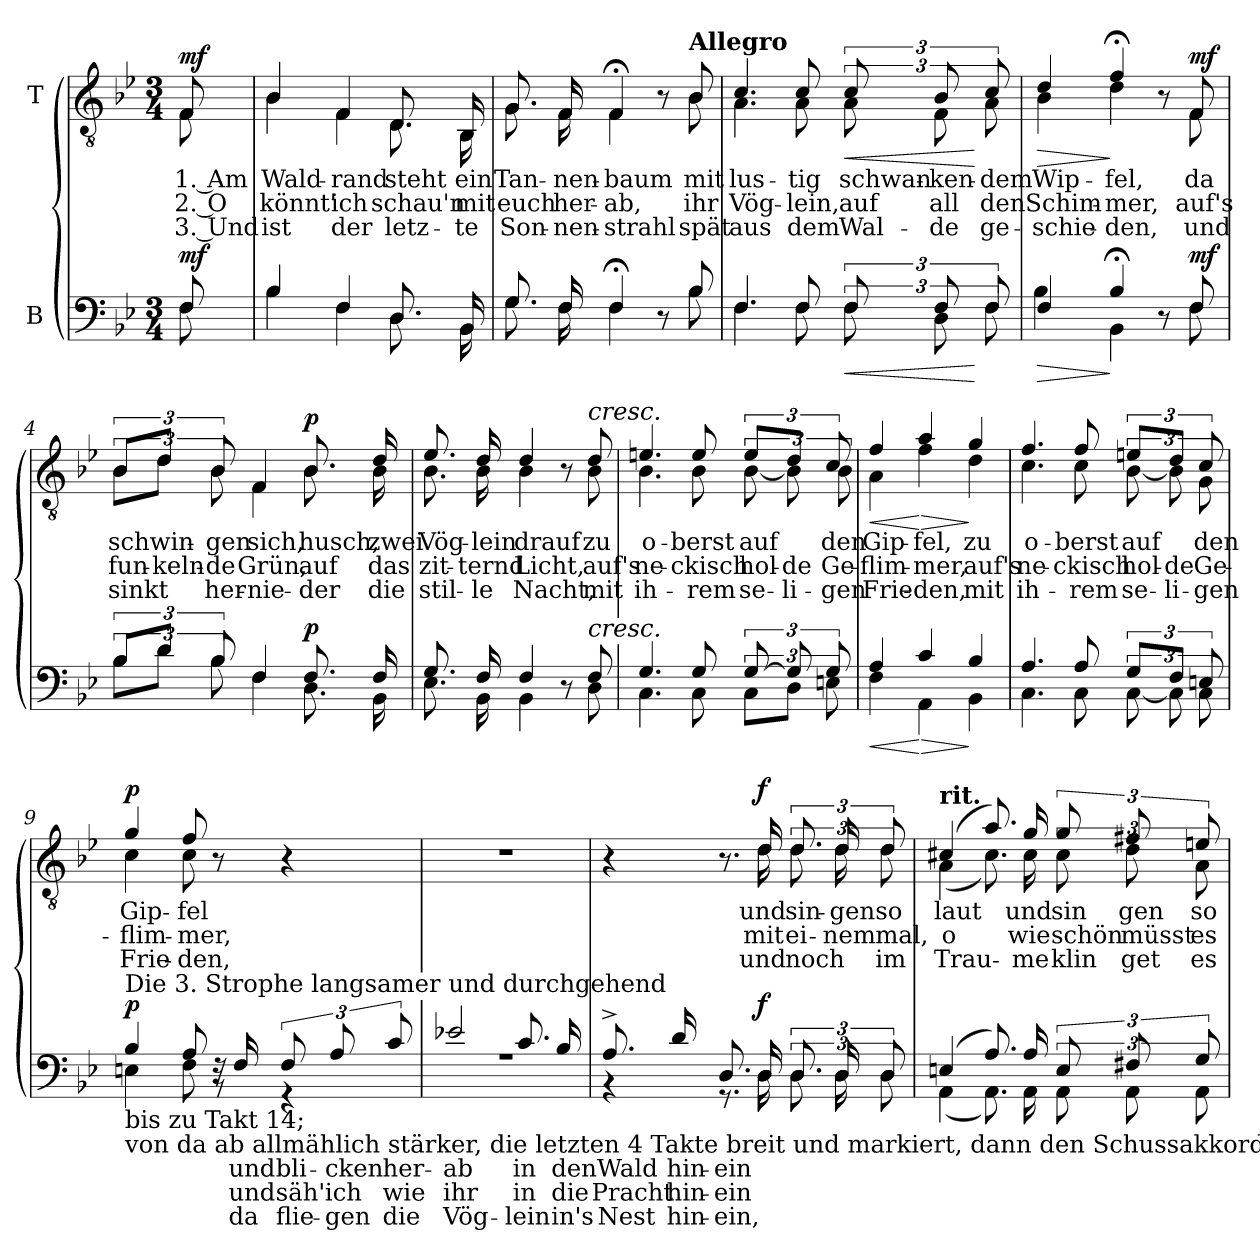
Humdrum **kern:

**kern	**text	**text	**text	**dynam	**kern	**text	**text	**text	**dynam
*part2	*part2	*part2	*part2	*part2	*part1	*part1	*part1	*part1	*part1
*staff2	*staff2	*staff2	*staff2	*staff2	*staff1	*staff1	*staff1	*staff1	*staff1
*I"B	*	*	*	*	*I"T	*	*	*	*
*clefF4	*	*	*	*	*clefGv2	*	*	*	*
*k[b-e-]	*	*	*	*	*k[b-e-]	*	*	*	*
*M3/4	*	*	*	*	*M3/4	*	*	*	*
=	=	=	=	=	=	=	=	=	=
*^	*	*	*	*	*	*	*	*	*
!	!	!	!	!	!	!LO:TX:a:B:t=Lento	!	!	!	!
!	!	!	!	!	!LO:DY:a	!	!LO:LY:b	!LO:LY:b	!LO:LY:b	!LO:DY:a
*	*	*	*	*	*	*^	*	*	*	*
8F/	8F\	.	.	.	mf	8F/	8F\	1. Am	2. O	3. Und	mf
=1	=1	=1	=1	=1	=1	=1	=1	=1	=1	=1	=1
!	!	!	!	!	!	!	!	!LO:LY:b	!LO:LY:b	!LO:LY:b	!
4B-/	4B-\	.	.	.	.	4B-/	4B-\	Wald-	könnt'	ist	.
!	!	!	!	!	!	!	!	!LO:LY:b	!LO:LY:b	!LO:LY:b	!
4F/	4F\	.	.	.	.	4F/	4F\	-rand	ich	der	.
!	!	!	!	!	!	!	!	!LO:LY:b	!LO:LY:b	!LO:LY:b	!
8.D/	8.D\	.	.	.	.	8.D/	8.D\	steht	schau'n	letz-	.
!	!	!	!	!	!	!	!	!LO:LY:b	!LO:LY:b	!LO:LY:b	!
16BB-/	16BB-\	.	.	.	.	16BB-/	16BB-\	ein	mit	-te	.
=2	=2	=2	=2	=2	=2	=2	=2	=2	=2	=2	=2
!	!	!	!	!	!	!	!	!LO:LY:b	!LO:LY:b	!LO:LY:b	!
8.G/	8.G\	.	.	.	.	8.G/	8.G\	Tan-	euch	Son-	.
!	!	!	!	!	!	!	!	!LO:LY:b	!LO:LY:b	!LO:LY:b	!
16F/	16F\	.	.	.	.	16F/	16F\	-nen-	her-	-nen-	.
!	!	!	!	!	!	!	!	!LO:LY:b	!LO:LY:b	!LO:LY:b	!
4F;</	4F\	.	.	.	.	4F;</	4F\	-baum	-ab,	-strahl	.
8r	8ryy	.	.	.	.	8r	8ryy	.	.	.	.
!	!	!	!	!	!	!LO:TX:a:B:t=Allegro	!	!	!	!	!
!	!	!	!	!	!	!	!	!LO:LY:b	!LO:LY:b	!LO:LY:b	!
8B-/	8B-\	.	.	.	.	8B-/	8B-\	mit	ihr	spät	.
=3	=3	=3	=3	=3	=3	=3	=3	=3	=3	=3	=3
!	!	!	!	!	!	!	!	!LO:LY:b	!LO:LY:b	!LO:LY:b	!
4.F/	4.F\	.	.	.	.	4.c/	4.A\	lus-	Vög-	aus	.
!	!	!	!	!	!	!	!	!LO:LY:b	!LO:LY:b	!LO:LY:b	!
8F/	8F\	.	.	.	.	8c/	8A\	-tig	-lein,	dem	.
!	!	!	!	!	!LO:HP:b	!	!	!LO:LY:b	!LO:LY:b	!LO:LY:b	!LO:HP:b
12F/	12F\	.	.	.	<	12c/	12A\	schwan-	auf	Wal-	<
!	!	!	!	!	!	!	!	!LO:LY:b	!LO:LY:b	!LO:LY:b	!
12F/	12D\	.	.	.	.	12B-/	12F\	-ken-	all	-de	.
!	!	!	!	!	!	!	!	!LO:LY:b	!LO:LY:b	!LO:LY:b	!
12F/	12F\	.	.	.	[	12c/	12A\	-dem	den	ge-	[
!!LO:LB:g=z	!!
=3X1	=3X1	=3X1	=3X1	=3X1	=3X1	=3X1	=3X1	=3X1	=3X1	=3X1	=3X1
!	!	!	!	!	!LO:HP:b	!	!	!LO:LY:b	!LO:LY:b	!LO:LY:b	!LO:HP:b
4F/	4B-\	.	.	.	>	4d/	4B-\	Wip-	Schim-	-schie-	>
!	!	!	!	!	!	!	!	!LO:LY:b	!LO:LY:b	!LO:LY:b	!
4B-;</	4BB-\	.	.	.	]	4f;</	4d\	-fel,	-mer,	-den,	]
8r	8ryy	.	.	.	.	8r	8ryy	.	.	.	.
!	!	!	!	!	!LO:DY:a	!	!	!LO:LY:b	!LO:LY:b	!LO:LY:b	!LO:DY:a
8F/	8F\	.	.	.	mf	8F/	8F\	da	auf's	und	mf
=4	=4	=4	=4	=4	=4	=4	=4	=4	=4	=4	=4
!	!	!	!	!	!	!	!	!LO:LY:b	!LO:LY:b	!LO:LY:b	!
12B-/L	12B-\L	.	.	.	.	12B-/L	12B-\L	schwin-	fun-	sinkt	.
!	!	!	!	!	!	!	!	!	!LO:LY:b	!	!
12d/J	12d\J	.	.	.	.	12d/J	12d\J	.	-keln-	.	.
!	!	!	!	!	!	!	!	!LO:LY:b	!LO:LY:b	!LO:LY:b	!
12B-/	12B-\	.	.	.	.	12B-/	12B-\	-gen	-de	her-	.
!	!	!	!	!	!	!	!	!LO:LY:b	!LO:LY:b	!LO:LY:b	!
4F/	4F\	.	.	.	.	4F/	4F\	sich,	Grün,	-nie-	.
!	!	!	!	!	!LO:DY:a	!	!	!LO:LY:b	!LO:LY:b	!LO:LY:b	!LO:DY:a
8.F/	8.D\	.	.	.	p	8.B-/	8.B-\	husch,	auf	-der	p
!	!	!	!	!	!	!	!	!LO:LY:b	!LO:LY:b	!LO:LY:b	!
16F/	16BB-\	.	.	.	.	16d/	16B-\	zwei	das	die	.
=5	=5	=5	=5	=5	=5	=5	=5	=5	=5	=5	=5
!	!	!	!	!	!	!	!	!LO:LY:b	!LO:LY:b	!LO:LY:b	!
8.G/	8.E-\	.	.	.	.	8.e-/	8.B-\	Vög-	zit-	stil-	.
!	!	!	!	!	!	!	!	!LO:LY:b	!LO:LY:b	!LO:LY:b	!
16F/	16BB-\	.	.	.	.	16d/	16B-\	-lein	-ternd	-le	.
!	!	!	!	!	!	!	!	!LO:LY:b	!LO:LY:b	!LO:LY:b	!
4F/	4BB-\	.	.	.	.	4d/	4B-\	drauf	Licht,	Nacht,	.
8r	8ryy	.	.	.	.	8r	8ryy	.	.	.	.
!	!	!	!	!	!	!LO:TX:a:i:t=cresc.	!	!	!	!	!
!LO:TX:a:i:t=cresc.	!	!	!	!	!	!	!	!	!	!	!
!	!	!	!	!	!	!	!	!LO:LY:b	!LO:LY:b	!LO:LY:b	!
8F/	8D\	.	.	.	.	8d/	8B-\	zu	auf's	mit	.
!!LO:LB:g=z	!!
=6	=6	=6	=6	=6	=6	=6	=6	=6	=6	=6	=6
!	!	!	!	!	!	!	!	!LO:LY:b	!LO:LY:b	!LO:LY:b	!
4.G/	4.C\	.	.	.	.	4.en/	4.B-\	o-	ne-	ih-	.
!	!	!	!	!	!	!	!	!LO:LY:b	!LO:LY:b	!LO:LY:b	!
8G/	8C\	.	.	.	.	8e/	8B-\	-berst	-ckisch	-rem	.
!	!	!	!	!	!	!	!	!LO:LY:b	!LO:LY:b	!LO:LY:b	!
[12G/	12C\L	.	.	.	.	12e/L	[12B-\	auf	hol-	se-	.
!	!	!	!	!	!	!	!	!	!LO:LY:b	!LO:LY:b	!
12G/]	12D\J	.	.	.	.	12d/J	12B-\]	.	-de	-li-	.
!	!	!	!	!	!	!	!	!LO:LY:b	!LO:LY:b	!LO:LY:b	!
12G/	12En\	.	.	.	.	12c/	12B-\	den	Ge-	-gen	.
=7	=7	=7	=7	=7	=7	=7	=7	=7	=7	=7	=7
!	!	!	!	!	!LO:HP:b	!	!	!LO:LY:b	!LO:LY:b	!LO:LY:b	!LO:HP:b
4A/	4F\	.	.	.	<	4f/	4A\	Gip-	-flim-	Frie-	<
!	!	!	!	!	!LO:HP:n=1:b	!	!	!LO:LY:b	!LO:LY:b	!LO:LY:b	!LO:HP:n=1:b
4c/	4AA\	.	.	.	[ >	4a/	4f\	-fel,	-mer,	-den,	[ >
!	!	!	!	!	!	!	!	!LO:LY:b	!LO:LY:b	!LO:LY:b	!
4B-/	4BB-\	.	.	.	]	4g/	4d\	zu	auf's	mit	]
=8	=8	=8	=8	=8	=8	=8	=8	=8	=8	=8	=8
!	!	!	!	!	!	!	!	!LO:LY:b	!LO:LY:b	!LO:LY:b	!
4.A/	4.C\	.	.	.	.	4.f/	4.c\	o-	ne-	ih-	.
!	!	!	!	!	!	!	!	!LO:LY:b	!LO:LY:b	!LO:LY:b	!
8A/	8C\	.	.	.	.	8f/	8c\	-berst	-ckisch	-rem	.
!	!	!	!	!	!	!	!	!LO:LY:b	!LO:LY:b	!LO:LY:b	!
12G/L	[12C\	.	.	.	.	12en/L	[12B-\	auf	hol-	se-	.
!	!	!	!	!	!	!	!	!	!LO:LY:b	!LO:LY:b	!
12F/J	12C\]	.	.	.	.	12d/J	12B-\]	.	-de	-li-	.
!	!	!	!	!	!	!	!	!LO:LY:b	!LO:LY:b	!LO:LY:b	!
12En/	12C\	.	.	.	.	12c/	12G\	den	Ge-	-gen	.
!!LO:LB:g=z	!!
=9	=9	=9	=9	=9	=9	=9	=9	=9	=9	=9	=9
!LO:TX:a:t=Die 3. Strophe langsamer und durchgehend	!	!	!	!	!	!	!	!	!	!	!
!LO:TX:b:t=bis zu Takt 14;	!	!	!	!	!	!	!	!	!	!	!
!LO:TX:b:t=von da ab allmählich stärker, die letzten 4 Takte breit und markiert, dann den Schussakkord	!	!	!	!	!	!	!	!	!	!	!
!	!	!	!	!	!LO:DY:a	!	!	!LO:LY:b	!LO:LY:b	!LO:LY:b	!LO:DY:a
4B-/	4En\	.	.	.	p	4g/	4c\	Gip-	-flim-	Frie-	p
!	!	!	!	!	!	!	!	!LO:LY:b	!LO:LY:b	!LO:LY:b	!
8A/	8F\	.	.	.	.	8f/	8c\	-fel	-mer,	-den,	.
16rF	8r	.	.	.	.	8r	8ryy	.	.	.	.
!	!	!LO:LY:b	!LO:LY:b	!LO:LY:b	!	!	!	!	!	!	!
16F/	.	und	und	da	.	.	.	.	.	.	.
!	!	!LO:LY:b	!LO:LY:b	!LO:LY:b	!	!	!	!	!	!	!
12F/	4r	bli-	säh'	flie-	.	4r	4ryy	.	.	.	.
!	!	!LO:LY:b	!LO:LY:b	!LO:LY:b	!	!	!	!	!	!	!
12A/	.	-cken	ich	-gen	.	.	.	.	.	.	.
!	!	!LO:LY:b	!LO:LY:b	!LO:LY:b	!	!	!	!	!	!	!
12c/	.	her-	wie	die	.	.	.	.	.	.	.
*	*	*	*	*	*	*v	*v	*	*	*	*
=10	=10	=10	=10	=10	=10	=10	=10	=10	=10	=10
!	!	!LO:LY:b	!LO:LY:b	!LO:LY:b	!	!	!	!	!	!
2e-X/	2.rA	-ab	ihr	Vög-	.	2.r	.	.	.	.
!	!	!LO:LY:b	!LO:LY:b	!LO:LY:b	!	!	!	!	!	!
8.c/	.	in	in	-lein	.	.	.	.	.	.
!	!	!LO:LY:b	!LO:LY:b	!LO:LY:b	!	!	!	!	!	!
16B-/	.	den	die	in's	.	.	.	.	.	.
=11	=11	=11	=11	=11	=11	=11	=11	=11	=11	=11
!	!	!LO:LY:b	!LO:LY:b	!LO:LY:b	!	!	!	!	!	!
*	*	*	*	*	*	*^	*	*	*	*
8.A^/	4r	Wald	Pracht	Nest	.	4r	4ryy	.	.	.	.
!	!	!LO:LY:b	!LO:LY:b	!LO:LY:b	!	!	!	!	!	!	!
16d/	.	hin-	hin-	hin-	.	.	.	.	.	.	.
!	!	!LO:LY:b	!LO:LY:b	!LO:LY:b	!	!	!	!	!	!	!
8.D/	8.r	-ein	-ein	-ein,	.	8.r	8.ryy	.	.	.	.
!	!	!	!	!	!LO:DY:a	!	!	!LO:LY:b	!LO:LY:b	!LO:LY:b	!LO:DY:a
16D/	16D\	.	.	.	f	16d/	16d\	und	mit	und	f
!	!	!	!	!	!	!	!	!LO:LY:b	!LO:LY:b	!LO:LY:b	!
12.D/	12.D\	.	.	.	.	12.d/	12.d\	sin-	ei-	noch	.
!	!	!	!	!	!	!	!	!LO:LY:b	!LO:LY:b	!	!
24D/	24D\	.	.	.	.	24d/	24d\	-gen	-nem	.	.
!	!	!	!	!	!	!	!	!LO:LY:b	!LO:LY:b	!LO:LY:b	!
12D/	12D\	.	.	.	.	12d/	12d\	so	mal,	im	.
!!LO:PB:g=z	!!
=12	=12	=12	=12	=12	=12	=12	=12	=12	=12	=12	=12
!	!	!	!	!	!	!LO:TX:a:B:t=rit.	!	!	!	!	!
!	!	!	!	!	!	!	!	!LO:LY:b	!LO:LY:b	!LO:LY:b	!
(4En/	(4AA\	.	.	.	.	(4c#X/	(4A\	laut	o	Trau-	.
8.A/)	8.AA\)	.	.	.	.	8.a/)	8.c#\)	.	.	.	.
!	!	!	!	!	!	!	!	!LO:LY:b	!LO:LY:b	!LO:LY:b	!
16A/	16AA\	.	.	.	.	16g/	16c#\	und	wie	-me	.
!	!	!	!	!	!	!	!	!LO:LY:b	!LO:LY:b	!LO:LY:b	!
12E/	12AA\	.	.	.	.	12g/	12c#\	sin	schön	klin	.
!	!	!	!	!	!	!	!	!LO:LY:b	!LO:LY:b	!LO:LY:b	!
12F#X/	12AA\	.	.	.	.	12f#X/	12d\	-gen	müsst	-get	.
!	!	!	!	!	!	!	!	!LO:LY:b	!LO:LY:b	!LO:LY:b	!
12G/	12AA\	.	.	.	.	12en/	12A\	so	es	es	.
*v	*v	*	*	*	*	*	*	*	*	*	*
*	*	*	*	*	*v	*v	*	*	*	*
=	=	=	=	=	=	=	=	=	=
*-	*-	*-	*-	*-	*-	*-	*-	*-	*-
